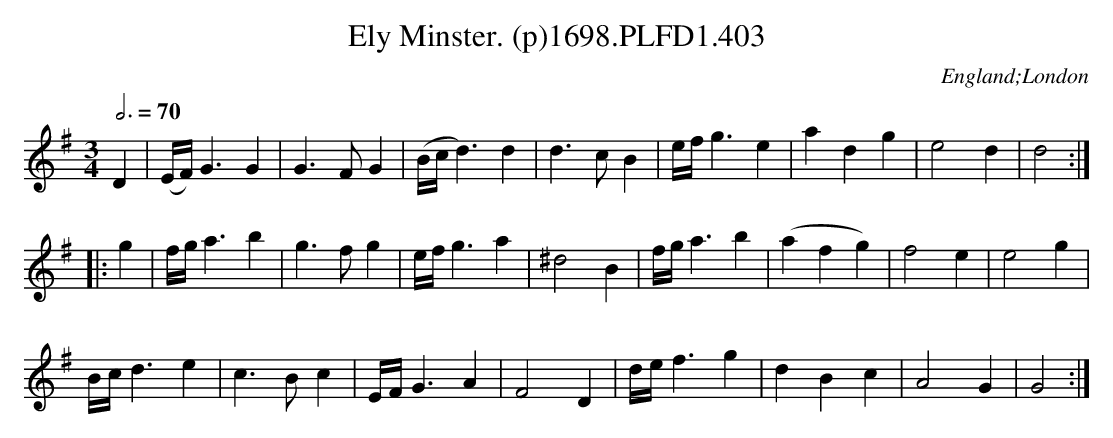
X:1
T:Ely Minster. (p)1698.PLFD1.403
M:3/4
L:1/8
Q:3/4=70
O:England;London
K:G
D2|(E/F/)G3G2|G3FG2|(B/c/d3)d2|d3cB2|e/f/g3e2|a2d2g2|e4d2|d4:|
|:g2|f/g/a3b2|g3fg2|e/f/g3a2|^d4B2|f/g/a3b2|(a2f2g2)|f4e2|e4g2|
B/c/d3e2|c3Bc2|E/F/G3A2|F4D2|d/e/f3g2|d2B2c2|A4G2|G4:|
